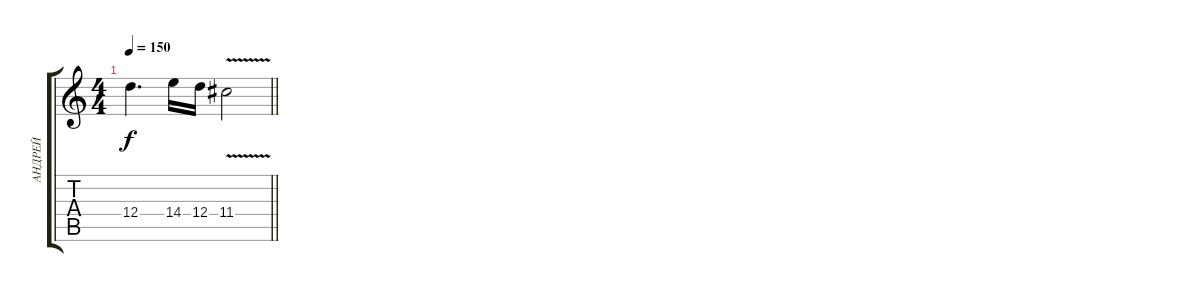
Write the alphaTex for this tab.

\track ("АНДРЕЙ" "АНДРЕЙ") {instrument distortionguitar}
\staff {score tabs}
\tuning (E4 B3 G3 D3 A2 E2) {hide}
\ts (4 4)
\tempo 150
\clef g2
\barLineRight lightlight
\ks c
12.4.4{d dy f} 14.4.16 12.4.16 11.4{v}.2
